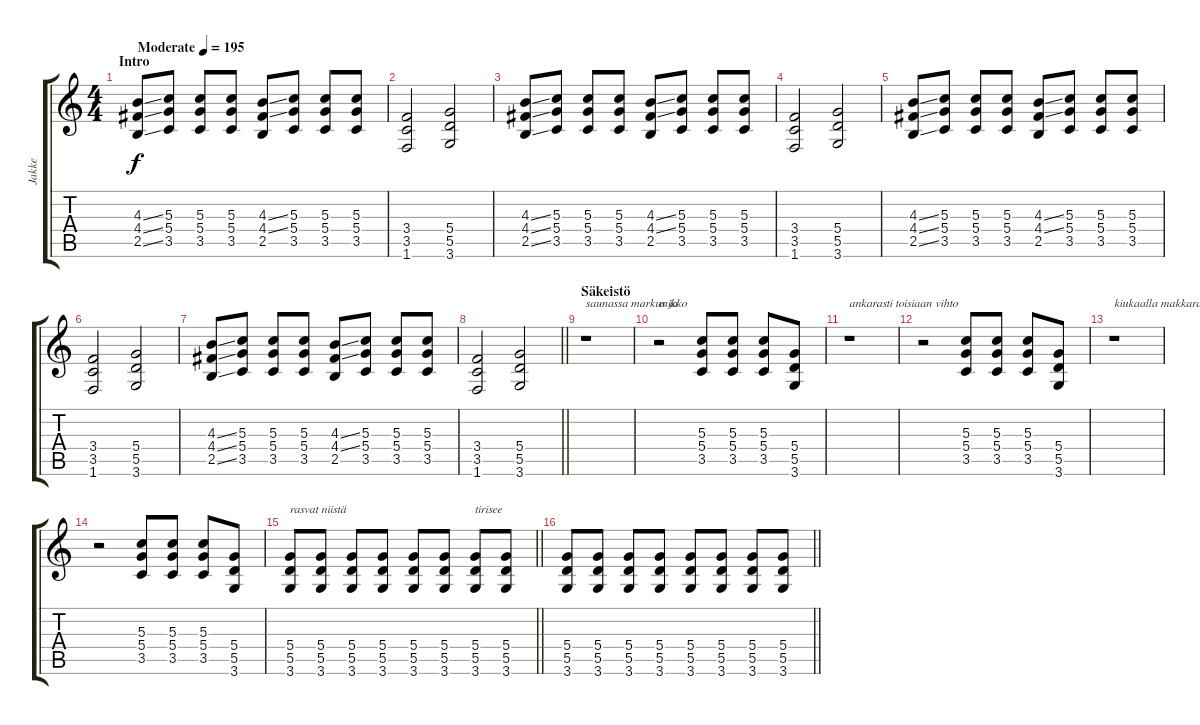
\track ("Jakke" "Jakke") {instrument distortionguitar}
\staff {score tabs}
\tuning (E4 B3 G3 D3 A2 E2) {hide}
\ts (4 4)
\section ("" "Intro")
\tempo (195 "Moderate")
\clef g2
\ks c
(4.3{ss} 4.4{ss} 2.5{ss}).8{dy f instrument distortionguitar} (5.3 5.4 3.5).8 (5.3 5.4 3.5).8 (5.3 5.4 3.5).8 (4.3{ss} 4.4{ss} 2.5).8 (5.3 5.4 3.5).8 (5.3 5.4 3.5).8 (5.3 5.4 3.5).8 |
(3.4 3.5 1.6).2 (5.4 5.5 3.6).2 |
(4.3{ss} 4.4{ss} 2.5{ss}).8 (5.3 5.4 3.5).8 (5.3 5.4 3.5).8 (5.3 5.4 3.5).8 (4.3{ss} 4.4{ss} 2.5).8 (5.3 5.4 3.5).8 (5.3 5.4 3.5).8 (5.3 5.4 3.5).8 |
(3.4 3.5 1.6).2 (5.4 5.5 3.6).2 |
(4.3{ss} 4.4{ss} 2.5{ss}).8 (5.3 5.4 3.5).8 (5.3 5.4 3.5).8 (5.3 5.4 3.5).8 (4.3{ss} 4.4{ss} 2.5).8 (5.3 5.4 3.5).8 (5.3 5.4 3.5).8 (5.3 5.4 3.5).8 |
(3.4 3.5 1.6).2 (5.4 5.5 3.6).2 |
(4.3{ss} 4.4{ss} 2.5{ss}).8 (5.3 5.4 3.5).8 (5.3 5.4 3.5).8 (5.3 5.4 3.5).8 (4.3{ss} 4.4{ss} 2.5).8 (5.3 5.4 3.5).8 (5.3 5.4 3.5).8 (5.3 5.4 3.5).8 |
\barLineRight lightlight
(3.4 3.5 1.6).2 (5.4 5.5 3.6).2 |
\section ("" "Säkeistö")
r.1{txt "saunassa markus ja"} |
r.2{txt "mikko"} (5.3 5.4 3.5).8 (5.3 5.4 3.5).8 (5.3 5.4 3.5).8 (5.4 5.5 3.6).8 |
r.1{txt "ankarasti toisiaan vihto"} |
r.2 (5.3 5.4 3.5).8 (5.3 5.4 3.5).8 (5.3 5.4 3.5).8 (5.4 5.5 3.6).8 |
r.1{txt "kiukaalla makkarat kihisee"} |
r.2 (5.3 5.4 3.5).8 (5.3 5.4 3.5).8 (5.3 5.4 3.5).8 (5.4 5.5 3.6).8 |
\barLineRight lightlight
(5.4 5.5 3.6).8{txt "rasvat niistä"} (5.4 5.5 3.6).8 (5.4 5.5 3.6).8 (5.4 5.5 3.6).8 (5.4 5.5 3.6).8 (5.4 5.5 3.6).8 (5.4 5.5 3.6).8{txt "tirisee"} (5.4 5.5 3.6).8 |
\barLineRight lightlight
(5.4 5.5 3.6).8 (5.4 5.5 3.6).8 (5.4 5.5 3.6).8 (5.4 5.5 3.6).8 (5.4 5.5 3.6).8 (5.4 5.5 3.6).8 (5.4 5.5 3.6).8 (5.4 5.5 3.6).8
